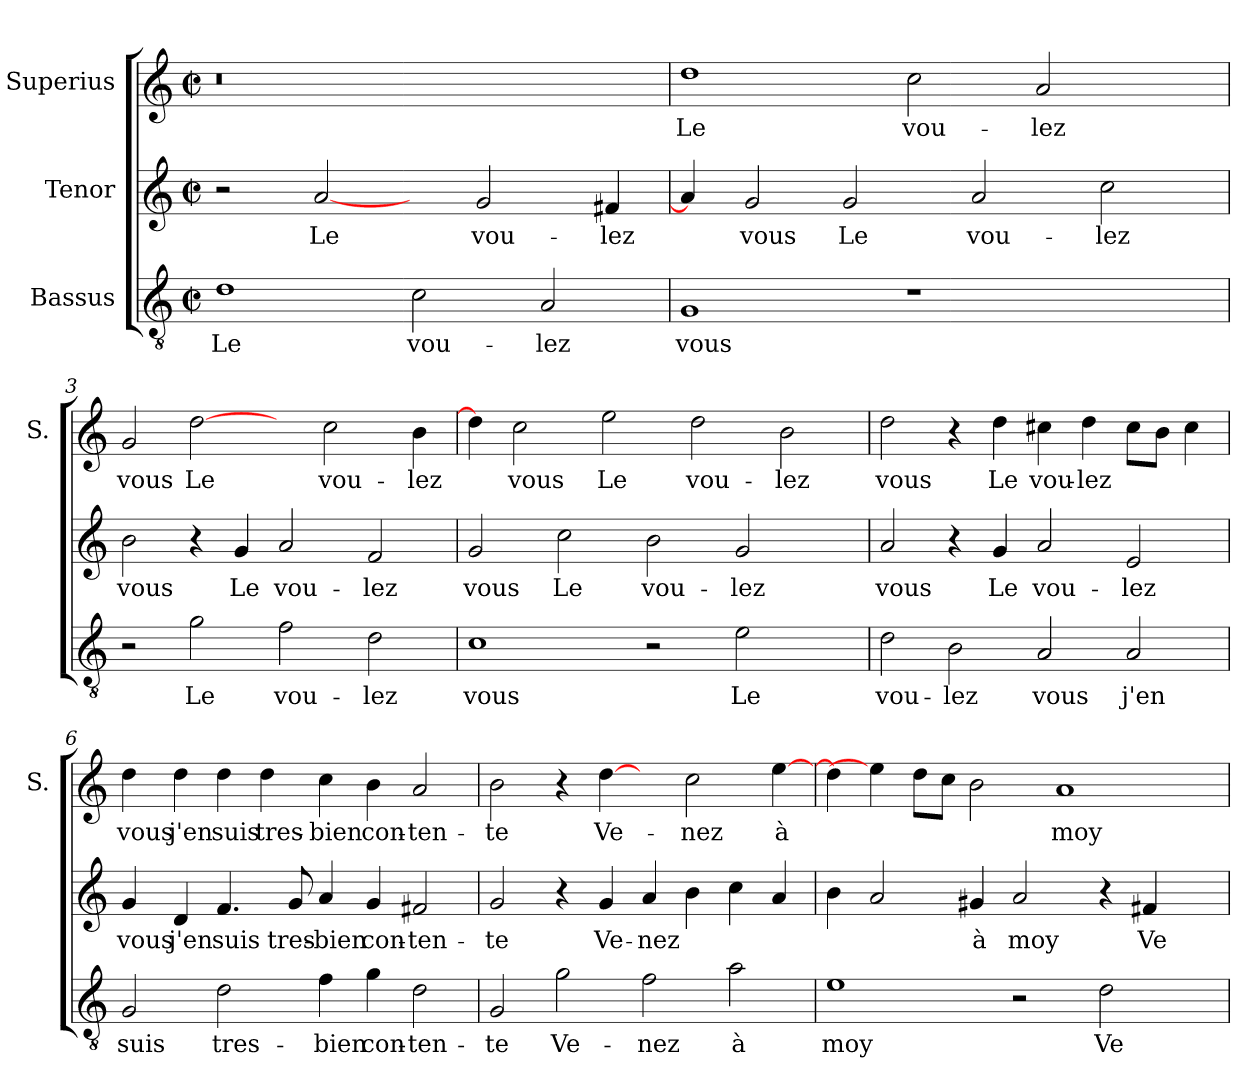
**kern	**text	**kern	**text	**kern	**text
*part3	*part3	*part2	*part2	*part1	*part1
*staff3	*staff3	*staff2	*staff2	*staff1	*staff1
*I"Bassus	*	*I"Tenor	*	*I"Superius	*
*	*	*	*	*I'S.	*
*clefGv2	*	*clefG2	*	*clefG2	*
*k[]	*	*k[]	*	*k[]	*
*C:	*	*C:	*	*C:	*
*M2/2	*	*M2/2	*	*M2/2	*
*met(c|)	*	*met(c|)	*	*met(c|)	*
=1	=1	=1	=1	=1	=1
!	!	!	!	!LO:N:vis=0	!
1d\	Le	2r	.	1r	.
.	.	[2a/	Le	.	.
2c\	vou-	4ryy	.	1ryy	.
.	.	2g/	vou-	.	.
2A/	-lez	.	.	.	.
.	.	4f#X/	-lez	.	.
=2	=2	=2	=2	=2	=2
1G/	vous	4a/]	.	1dd\	Le
.	.	2g/	vous	.	.
.	.	2g/	Le	.	.
1r	.	.	.	2cc\	vou-
.	.	2a/	vou-	.	.
.	.	.	.	2a/	-lez
.	.	2cc\	-lez	.	.
4ryy	.	.	.	4ryy	.
=3	=3	=3	=3	=3	=3
2r	.	2b\	vous	2g/	vous
2g\	Le	4r	.	[2dd\	Le
.	.	4g/	Le	.	.
2f\	vou-	2a/	vou-	4ryy	.
.	.	.	.	2cc\	vou-
2d\	-lez	2f/	-lez	.	.
.	.	.	.	4b\	-lez
=4	=4	=4	=4	=4	=4
1c\	vous	2g/	vous	4dd\]	.
.	.	.	.	2cc\	vous
.	.	2cc\	Le	.	.
.	.	.	.	2ee\	Le
2r	.	2b\	vou-	.	.
.	.	.	.	2dd\	vou-
2e\	Le	2g/	-lez	.	.
.	.	.	.	2b\	-lez
4ryy	.	4ryy	.	.	.
!!LO:LB:g=z
=5	=5	=5	=5	=5	=5
2d\	vou-	2a/	vous	2dd\	vous
2B\	-lez	4r	.	4r	.
.	.	4g/	Le	4dd\	Le
2A/	vous	2a/	vou-	4cc#X\	vou-
.	.	.	.	4dd\	-lez
2A/	j'en	2e/	-lez	8cc#\L	.
.	.	.	.	8b\J	.
.	.	.	.	4cc#\	.
=6	=6	=6	=6	=6	=6
2G/	suis	4g/	vous	4dd\	vous
.	.	4d/	j'en	4dd\	j'en
2d\	tres-	4.f/	suis	4dd\	suis
.	.	.	.	4dd\	tres-
.	.	8g/	tres-	.	.
4f\	-bien	4a/	-bien	4cc\	-bien
4g\	con-	4g/	con-	4b\	con-
2d\	-ten-	2f#X/	-ten-	2a/	-ten-
=7	=7	=7	=7	=7	=7
2G/	-te	2g/	-te	2b\	-te
2g\	Ve-	4r	.	4r	.
.	.	4g/	Ve-	[4dd\	Ve-
2f\	-nez	4a/	-nez	4ryy	.
.	.	4b\	.	2cc\	-nez
2a\	à	4cc\	.	.	.
.	.	4a/	.	[4ee\	à
=8	=8	=8	=8	=8	=8
1e\	moy	4b\	.	4dd\]	.
.	.	2a/	.	4ee\]	.
.	.	.	.	8dd\L	.
.	.	.	.	8cc\J	.
.	.	4g#X/	à	2b\	.
2r	.	2a/	moy	.	.
.	.	.	.	1a/	moy
2d\	Ve-	4r	.	.	.
.	.	4f#X/	Ve-	.	.
4ryy	.	4ryy	.	.	.
=	=	=	=	=	=
*-	*-	*-	*-	*-	*-
